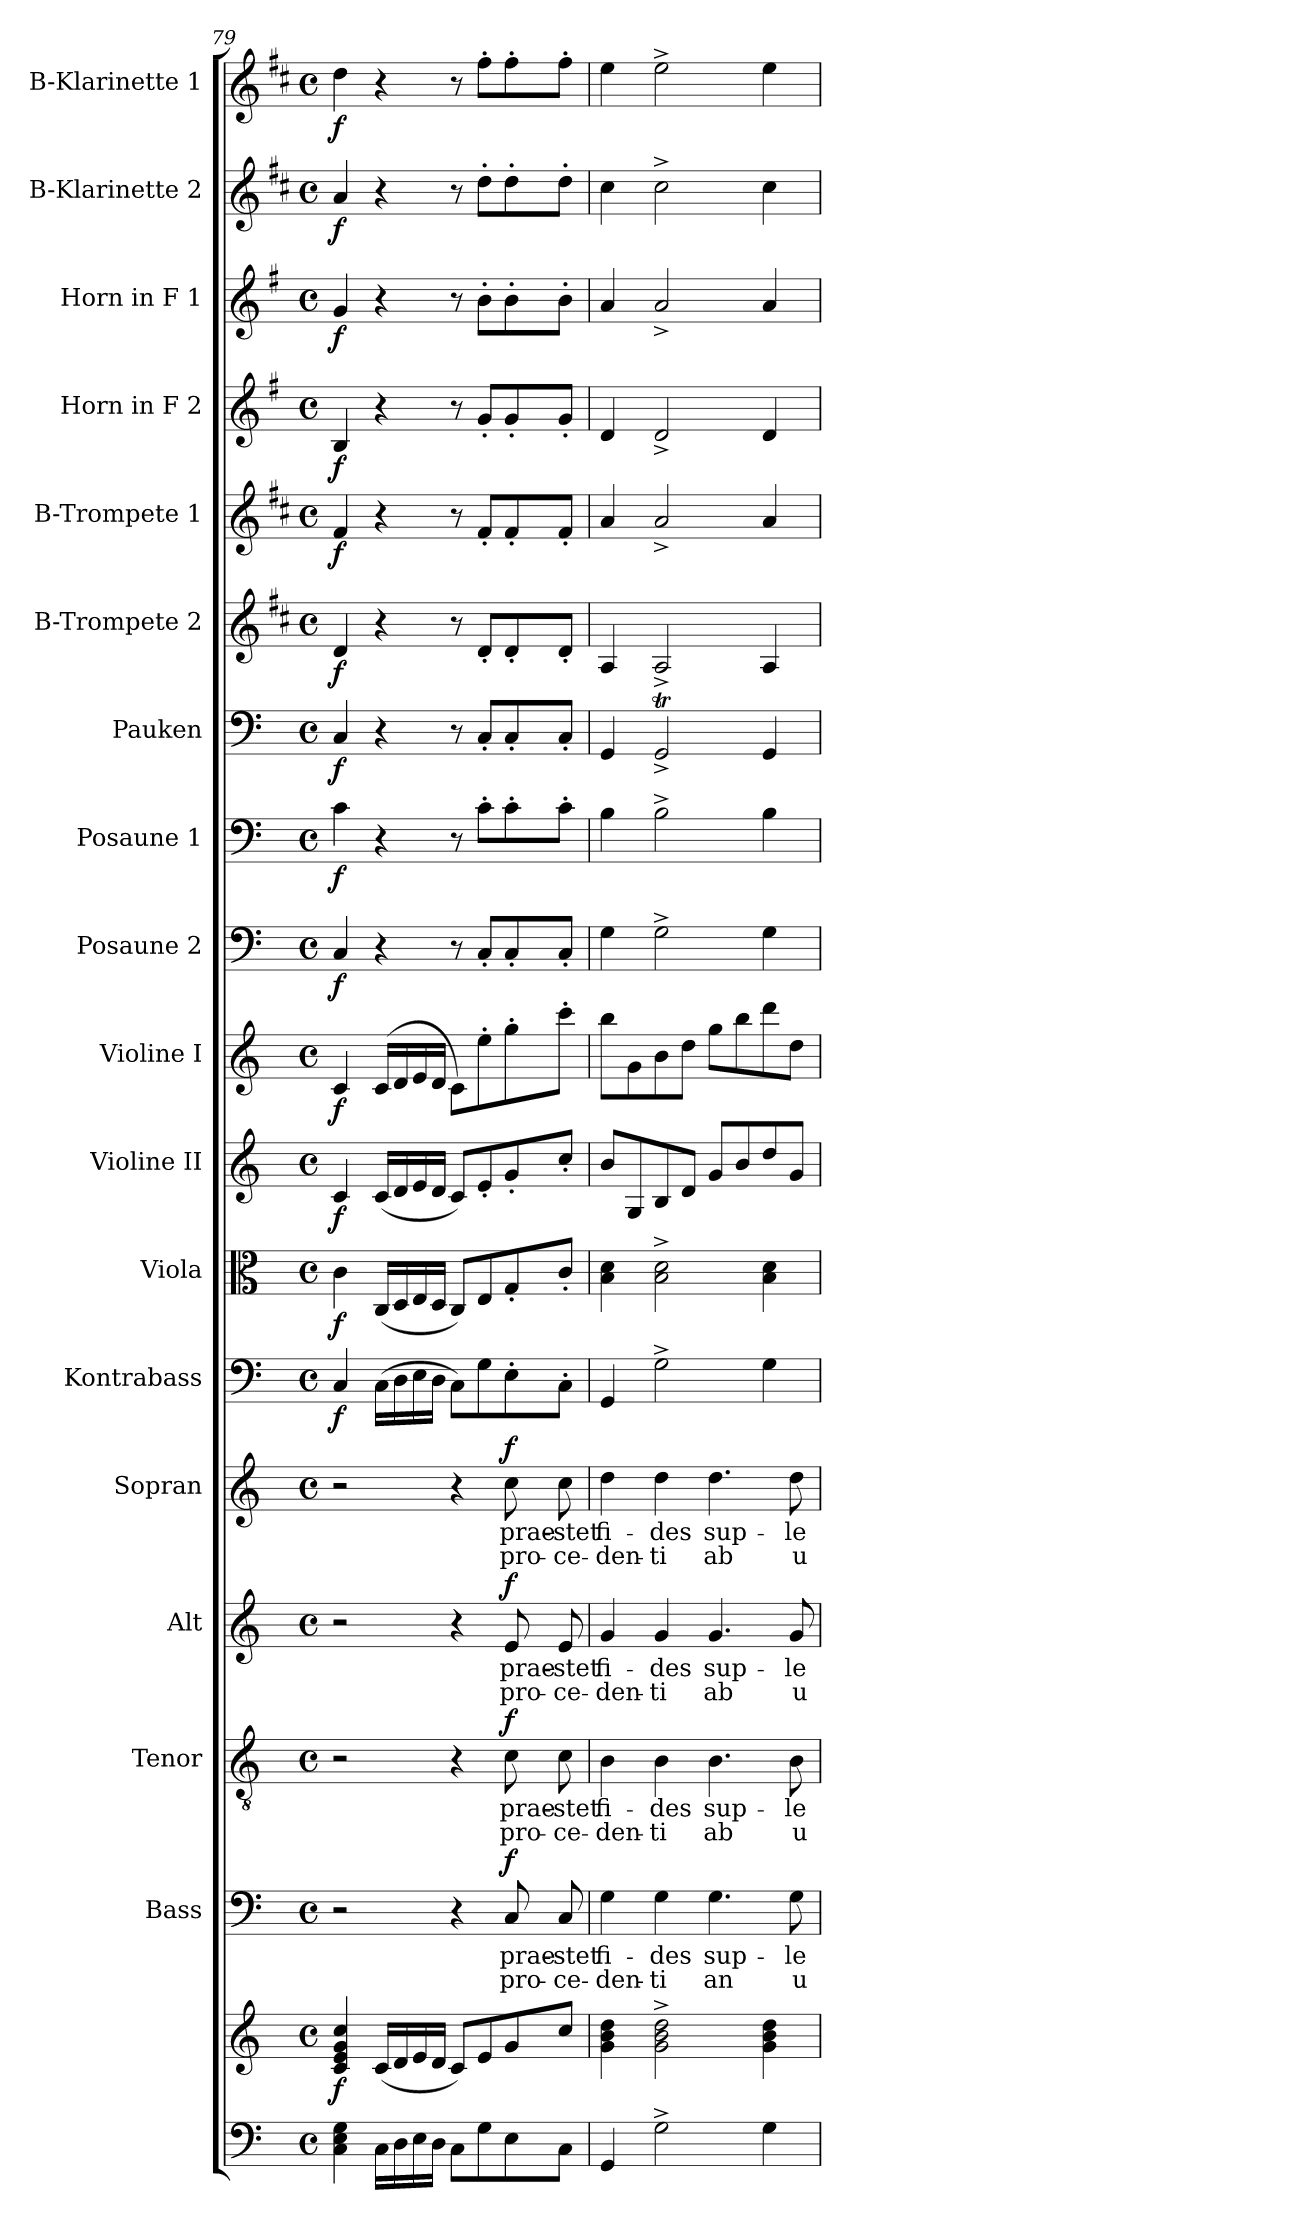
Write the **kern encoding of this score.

**kern	**kern	**dynam	**kern	**text	**text	**dynam	**kern	**text	**text	**dynam	**kern	**text	**text	**dynam	**kern	**text	**text	**dynam	**kern	**dynam	**kern	**dynam	**kern	**dynam	**kern	**dynam	**kern	**dynam	**kern	**dynam	**kern	**dynam	**kern	**dynam	**kern	**dynam	**kern	**dynam	**kern	**dynam	**kern	**dynam	**kern	**dynam
*part18	*part18	*part18	*part17	*part17	*part17	*part17	*part16	*part16	*part16	*part16	*part15	*part15	*part15	*part15	*part14	*part14	*part14	*part14	*part13	*part13	*part12	*part12	*part11	*part11	*part10	*part10	*part9	*part9	*part8	*part8	*part7	*part7	*part6	*part6	*part5	*part5	*part4	*part4	*part3	*part3	*part2	*part2	*part1	*part1
*staff19	*staff18	*staff18/19	*staff17	*staff17	*staff17	*staff17	*staff16	*staff16	*staff16	*staff16	*staff15	*staff15	*staff15	*staff15	*staff14	*staff14	*staff14	*staff14	*staff13	*staff13	*staff12	*staff12	*staff11	*staff11	*staff10	*staff10	*staff9	*staff9	*staff8	*staff8	*staff7	*staff7	*staff6	*staff6	*staff5	*staff5	*staff4	*staff4	*staff3	*staff3	*staff2	*staff2	*staff1	*staff1
*	*	*	*I"Bass	*	*	*	*I"Tenor	*	*	*	*I"Alt	*	*	*	*I"Sopran	*	*	*	*I"Kontrabass	*	*I"Viola	*	*I"Violine II	*	*I"Violine I	*	*I"Posaune 2	*	*I"Posaune 1	*	*I"Pauken	*	*I"B-Trompete 2	*	*I"B-Trompete 1	*	*I"Horn in F 2	*	*I"Horn in F 1	*	*I"B-Klarinette 2	*	*I"B-Klarinette 1	*
*	*	*	*I'B.	*	*	*	*I'T.	*	*	*	*I'A.	*	*	*	*I'S.	*	*	*	*I'Kb.	*	*I'Vla.	*	*I'Vl. II	*	*I'Vl. I	*	*I'Pos. 2	*	*I'Pos. 1	*	*I'Pk.	*	*I'B Trp. 2	*	*I'B Trp. 1	*	*	*	*	*	*I'Kl. 2	*	*I'Kl. 1	*
*clefF4	*clefG2	*	*clefF4	*	*	*	*clefGv2	*	*	*	*clefG2	*	*	*	*clefG2	*	*	*	*clefF4	*	*clefC3	*	*clefG2	*	*clefG2	*	*clefF4	*	*clefF4	*	*clefF4	*	*clefG2	*	*clefG2	*	*clefG2	*	*clefG2	*	*clefG2	*	*clefG2	*
*	*	*	*	*	*	*	*	*	*	*	*	*	*	*	*	*	*	*	*ITrd7c12	*	*	*	*	*	*	*	*	*	*	*	*	*	*ITrd1c2	*	*ITrd1c2	*	*ITrd4c7	*	*ITrd4c7	*	*ITrd1c2	*	*ITrd1c2	*
*k[]	*k[]	*	*k[]	*	*	*	*k[]	*	*	*	*k[]	*	*	*	*k[]	*	*	*	*k[]	*	*k[]	*	*k[]	*	*k[]	*	*k[]	*	*k[]	*	*k[]	*	*k[]	*	*k[]	*	*k[]	*	*k[]	*	*k[]	*	*k[]	*
*C:	*C:	*	*C:	*	*	*	*C:	*	*	*	*C:	*	*	*	*C:	*	*	*	*C:	*	*C:	*	*C:	*	*C:	*	*C:	*	*C:	*	*C:	*	*C:	*	*C:	*	*C:	*	*C:	*	*C:	*	*C:	*
*M4/4	*M4/4	*	*M4/4	*	*	*	*M4/4	*	*	*	*M4/4	*	*	*	*M4/4	*	*	*	*M4/4	*	*M4/4	*	*M4/4	*	*M4/4	*	*M4/4	*	*M4/4	*	*M4/4	*	*M4/4	*	*M4/4	*	*M4/4	*	*M4/4	*	*M4/4	*	*M4/4	*
*met(c)	*met(c)	*	*met(c)	*	*	*	*met(c)	*	*	*	*met(c)	*	*	*	*met(c)	*	*	*	*met(c)	*	*met(c)	*	*met(c)	*	*met(c)	*	*met(c)	*	*met(c)	*	*met(c)	*	*met(c)	*	*met(c)	*	*met(c)	*	*met(c)	*	*met(c)	*	*met(c)	*
=79	=79	=79	=79	=79	=79	=79	=79	=79	=79	=79	=79	=79	=79	=79	=79	=79	=79	=79	=79	=79	=79	=79	=79	=79	=79	=79	=79	=79	=79	=79	=79	=79	=79	=79	=79	=79	=79	=79	=79	=79	=79	=79	=79	=79
!	!	!LO:DY:b	!	!	!	!	!	!	!	!	!	!	!	!	!	!	!	!	!	!LO:DY:b	!	!LO:DY:b	!	!LO:DY:b	!	!LO:DY:b	!	!LO:DY:b	!	!LO:DY:b	!	!LO:DY:b	!	!LO:DY:b	!	!LO:DY:b	!	!LO:DY:b	!	!LO:DY:b	!	!LO:DY:b	!	!LO:DY:b
4C\ 4E\ 4G\	4c/ 4e/ 4g/ 4cc/	f	2r	.	.	.	2r	.	.	.	2r	.	.	.	2r	.	.	.	4CC/	f	4c\	f	4c/	f	4c/	f	4C/	f	4c\	f	4C/	f	4c/	f	4e/	f	4E/	f	4c/	f	4g/	f	4cc\	f
16C\LL	(<16c/LL	.	.	.	.	.	.	.	.	.	.	.	.	.	.	.	.	.	(>16CC\LL	.	(<16C/LL	.	(<16c/LL	.	(<16c/LL	.	4r	.	4r	.	4r	.	4r	.	4r	.	4r	.	4r	.	4r	.	4r	.
16D\	16d/	.	.	.	.	.	.	.	.	.	.	.	.	.	.	.	.	.	16DD\	.	16D/	.	16d/	.	16d/	.	.	.	.	.	.	.	.	.	.	.	.	.	.	.	.	.	.	.
16E\	16e/	.	.	.	.	.	.	.	.	.	.	.	.	.	.	.	.	.	16EE\	.	16E/	.	16e/	.	16e/	.	.	.	.	.	.	.	.	.	.	.	.	.	.	.	.	.	.	.
16D\JJ	16d/JJ	.	.	.	.	.	.	.	.	.	.	.	.	.	.	.	.	.	16DD\JJ	.	16D/JJ	.	16d/JJ	.	16d/JJ	.	.	.	.	.	.	.	.	.	.	.	.	.	.	.	.	.	.	.
8C\L	8c/L)	.	4r	.	.	.	4r	.	.	.	4r	.	.	.	4r	.	.	.	8CC\L)	.	8C/L)	.	8c/L)	.	8c\L)	.	8r	.	8r	.	8r	.	8r	.	8r	.	8r	.	8r	.	8r	.	8r	.
8G\	8e/	.	.	.	.	.	.	.	.	.	.	.	.	.	.	.	.	.	8GG\	.	8E/	.	8e'</	.	8ee'>\	.	8C'</L	.	8c'>\L	.	8C'</L	.	8c'</L	.	8e'</L	.	8c'</L	.	8e'>\L	.	8cc'>\L	.	8ee'>\L	.
!	!	!	!	!LO:LY:b	!LO:LY:b	!LO:DY:a	!	!LO:LY:b	!LO:LY:b	!LO:DY:a	!	!LO:LY:b	!LO:LY:b	!LO:DY:a	!	!LO:LY:b	!LO:LY:b	!LO:DY:a	!	!	!	!	!	!	!	!	!	!	!	!	!	!	!	!	!	!	!	!	!	!	!	!	!	!
8E\	8g/	.	8C/	prae-	pro-	f	8c\	prae-	pro-	f	8e/	prae-	pro-	f	8cc\	prae-	pro-	f	8EE'>\	.	8G'</	.	8g'</	.	8gg'>\	.	8C'</	.	8c'>\	.	8C'</	.	8c'</	.	8e'</	.	8c'</	.	8e'>\	.	8cc'>\	.	8ee'>\	.
!	!	!	!	!LO:LY:b	!LO:LY:b	!	!	!LO:LY:b	!LO:LY:b	!	!	!LO:LY:b	!LO:LY:b	!	!	!LO:LY:b	!LO:LY:b	!	!	!	!	!	!	!	!	!	!	!	!	!	!	!	!	!	!	!	!	!	!	!	!	!	!	!
8C\J	8cc/J	.	8C/	-stet	-ce-	.	8c\	-stet	-ce-	.	8e/	-stet	-ce-	.	8cc\	-stet	-ce-	.	8CC'>\J	.	8c'</J	.	8cc'</J	.	8ccc'>\J	.	8C'</J	.	8c'>\J	.	8C'</J	.	8c'</J	.	8e'</J	.	8c'</J	.	8e'>\J	.	8cc'>\J	.	8ee'>\J	.
=80	=80	=80	=80	=80	=80	=80	=80	=80	=80	=80	=80	=80	=80	=80	=80	=80	=80	=80	=80	=80	=80	=80	=80	=80	=80	=80	=80	=80	=80	=80	=80	=80	=80	=80	=80	=80	=80	=80	=80	=80	=80	=80	=80	=80
!	!	!	!	!LO:LY:b	!LO:LY:b	!	!	!LO:LY:b	!LO:LY:b	!	!	!LO:LY:b	!LO:LY:b	!	!	!LO:LY:b	!LO:LY:b	!	!	!	!	!	!	!	!	!	!	!	!	!	!	!	!	!	!	!	!	!	!	!	!	!	!	!
4GG/	4g\ 4b\ 4dd\	.	4G\	fi-	-den-	.	4B\	fi-	-den-	.	4g/	fi-	-den-	.	4dd\	fi-	-den-	.	4GGG/	.	4B\ 4d\	.	8b/L	.	8bb\L	.	4G\	.	4B\	.	4GG/	.	4G/	.	4g/	.	4G/	.	4d/	.	4b\	.	4dd\	.
.	.	.	.	.	.	.	.	.	.	.	.	.	.	.	.	.	.	.	.	.	.	.	8G/	.	8g\	.	.	.	.	.	.	.	.	.	.	.	.	.	.	.	.	.	.	.
!	!	!	!	!LO:LY:b	!LO:LY:b	!	!	!LO:LY:b	!LO:LY:b	!	!	!LO:LY:b	!LO:LY:b	!	!	!LO:LY:b	!LO:LY:b	!	!	!	!	!	!	!	!	!	!	!	!	!	!	!	!	!	!	!	!	!	!	!	!	!	!	!
2G^>\	2g\^> 2b\^> 2dd\^>	.	4G\	-des	-ti	.	4B\	-des	-ti	.	4g/	-des	-ti	.	4dd\	-des	-ti	.	2GG^>\	.	2B\^> 2d\^>	.	8B/	.	8b\	.	2G^>\	.	2B^>\	.	2GGT^</	.	2G^</	.	2g^</	.	2G^</	.	2d^</	.	2b^>\	.	2dd^>\	.
.	.	.	.	.	.	.	.	.	.	.	.	.	.	.	.	.	.	.	.	.	.	.	8d/J	.	8dd\J	.	.	.	.	.	.	.	.	.	.	.	.	.	.	.	.	.	.	.
!	!	!	!	!LO:LY:b	!LO:LY:b	!	!	!LO:LY:b	!LO:LY:b	!	!	!LO:LY:b	!LO:LY:b	!	!	!LO:LY:b	!LO:LY:b	!	!	!	!	!	!	!	!	!	!	!	!	!	!	!	!	!	!	!	!	!	!	!	!	!	!	!
.	.	.	4.G\	sup-	an	.	4.B\	sup-	ab	.	4.g/	sup-	ab	.	4.dd\	sup-	ab	.	.	.	.	.	8g/L	.	8gg\L	.	.	.	.	.	.	.	.	.	.	.	.	.	.	.	.	.	.	.
.	.	.	.	.	.	.	.	.	.	.	.	.	.	.	.	.	.	.	.	.	.	.	8b/	.	8bb\	.	.	.	.	.	.	.	.	.	.	.	.	.	.	.	.	.	.	.
4G\	4g\ 4b\ 4dd\	.	.	.	.	.	.	.	.	.	.	.	.	.	.	.	.	.	4GG\	.	4B\ 4d\	.	8dd/	.	8ddd\	.	4G\	.	4B\	.	4GG/	.	4G/	.	4g/	.	4G/	.	4d/	.	4b\	.	4dd\	.
!	!	!	!	!LO:LY:b	!LO:LY:b	!	!	!LO:LY:b	!LO:LY:b	!	!	!LO:LY:b	!LO:LY:b	!	!	!LO:LY:b	!LO:LY:b	!	!	!	!	!	!	!	!	!	!	!	!	!	!	!	!	!	!	!	!	!	!	!	!	!	!	!
.	.	.	8G\	-le-	u-	.	8B\	-le-	u-	.	8g/	-le-	u-	.	8dd\	-le-	u-	.	.	.	.	.	8g/J	.	8dd\J	.	.	.	.	.	.	.	.	.	.	.	.	.	.	.	.	.	.	.
=	=	=	=	=	=	=	=	=	=	=	=	=	=	=	=	=	=	=	=	=	=	=	=	=	=	=	=	=	=	=	=	=	=	=	=	=	=	=	=	=	=	=	=	=
*-	*-	*-	*-	*-	*-	*-	*-	*-	*-	*-	*-	*-	*-	*-	*-	*-	*-	*-	*-	*-	*-	*-	*-	*-	*-	*-	*-	*-	*-	*-	*-	*-	*-	*-	*-	*-	*-	*-	*-	*-	*-	*-	*-	*-
